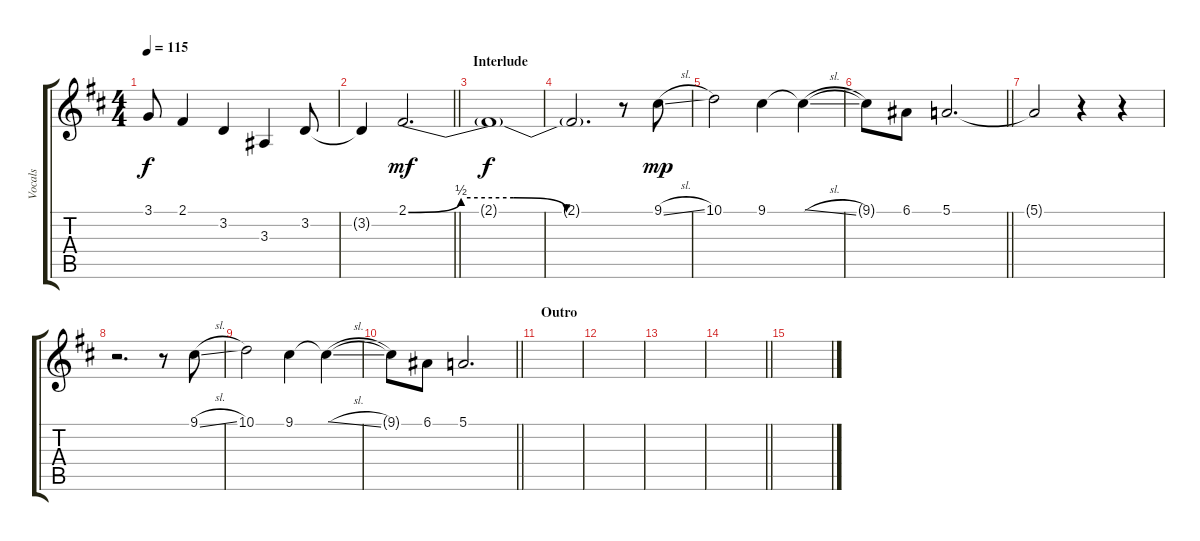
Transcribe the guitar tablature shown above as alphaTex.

\track ("Vocals" "Vocals") {instrument flute}
\staff {score tabs}
\tuning (E4 B3 G3 D3 A2 E2) {hide}
\ts (4 4)
\tempo 115
\clef g2
\ks bminor
3.1{t}.8{dy f} 2.1.4 3.2.4 3.3.4 3.2.8 |
\barLineRight lightlight
3.2{t}.4 2.1{be (custom 0 0 15 2 30 2 45 0 60 0)}.2{d dy mf} |
\section ("" "Interlude")
2.1{t}.1{dy f} |
2.1{t}.2{d} r.8 9.1{sl}.8{dy mp} |
10.1.2 9.1.4 9.1{sl t}.4 |
\barLineRight lightlight
9.1{t}.8 6.1.8 5.1.2{d} |
\section ("" "")
5.1{t}.2 r.4 r.4 |
r.2{d} r.8 9.1{sl}.8 |
10.1.2 9.1.4 9.1{sl t}.4 |
\barLineRight lightlight
9.1{t}.8 6.1.8 5.1.2{d} |
\section ("" "Outro")
|
|
|
\barLineRight lightlight
|
\section ("" "")
